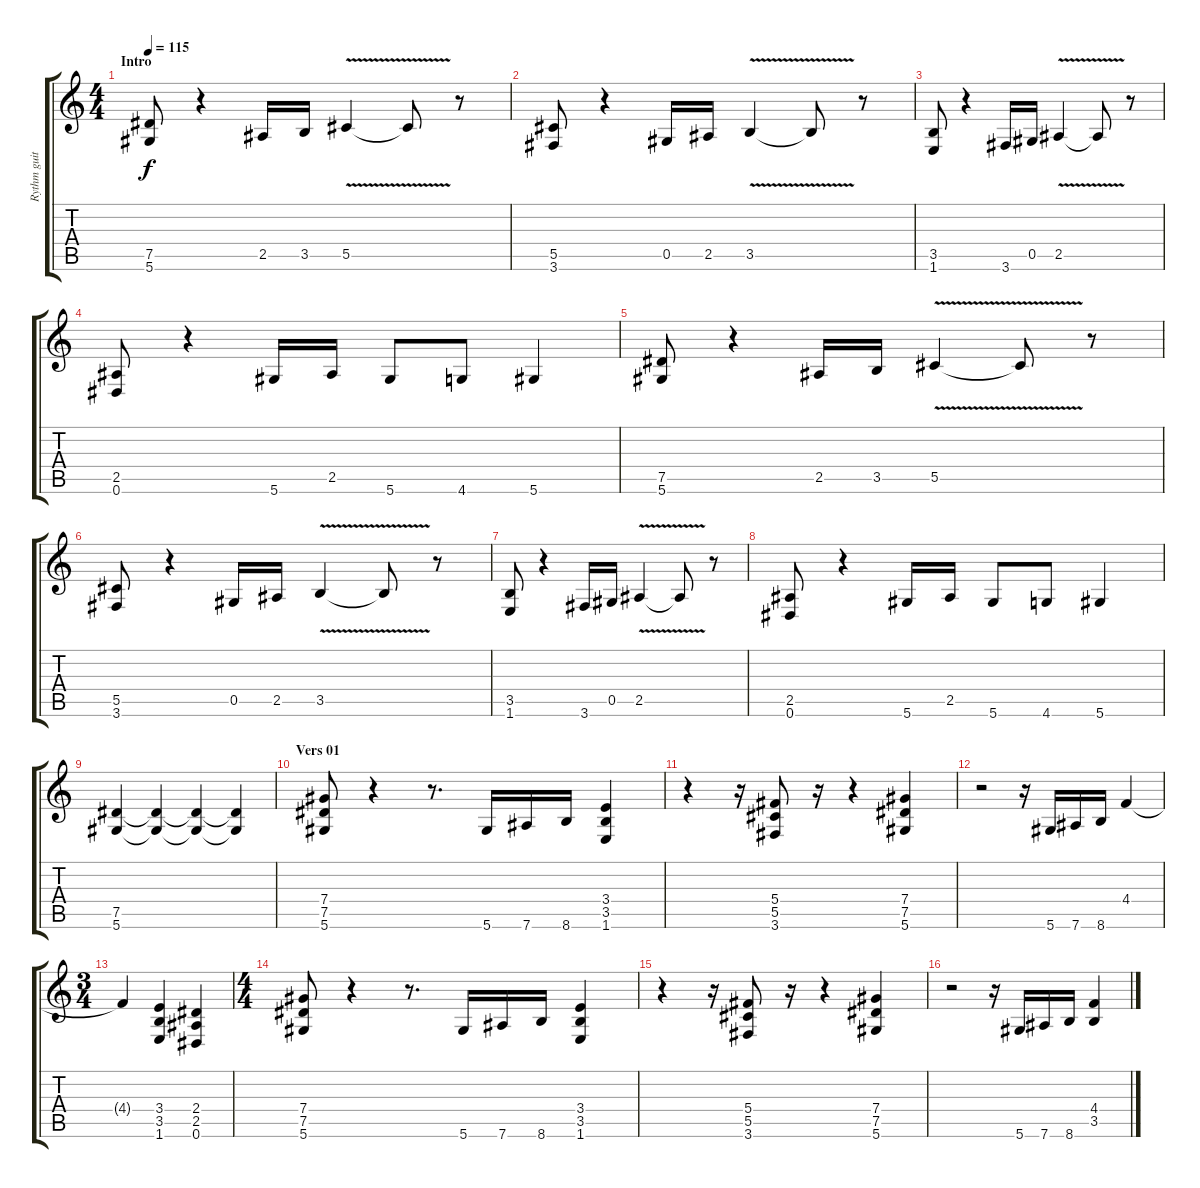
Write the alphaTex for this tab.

\track ("Rythm guitar" "Rythm guit") {instrument overdrivenguitar}
\staff {score tabs}
\tuning (Eb4 Bb3 Gb3 Db3 Ab2 Eb2) {hide}
\ts (4 4)
\section ("" "Intro")
\tempo 115
\clef g2
\ks c
(7.5 5.6).8{dy f instrument overdrivenguitar} r.4 2.5.16 3.5.16 5.5{v}.4 5.5{t}.8 r.8 |
(5.5 3.6).8 r.4 0.5.16 2.5.16 3.5{v}.4 3.5{t}.8 r.8 |
(3.5 1.6).8 r.4 3.6.16 0.5.16 2.5{v}.4 2.5{t}.8 r.8 |
(2.5 0.6).8 r.4 5.6.16 2.5.16 5.6.8 4.6.8 5.6.4 |
(7.5 5.6).8 r.4 2.5.16 3.5.16 5.5{v}.4 5.5{t}.8 r.8 |
(5.5 3.6).8 r.4 0.5.16 2.5.16 3.5{v}.4 3.5{t}.8 r.8 |
(3.5 1.6).8 r.4 3.6.16 0.5.16 2.5{v}.4 2.5{t}.8 r.8 |
(2.5 0.6).8 r.4 5.6.16 2.5.16 5.6.8 4.6.8 5.6.4 |
(7.5 5.6).4 (7.5{t} 5.6{t}).4 (7.5{t} 5.6{t}).4 (7.5{t} 5.6{t}).4 |
\section ("" "Vers 01")
(7.4 7.5 5.6).8 r.4 r.8{d} 5.6.16 7.6.16 8.6.16 (3.4 3.5 1.6).4 |
r.4 r.16 (5.4 5.5 3.6).8 r.16 r.4 (7.4 7.5 5.6).4 |
r.2 r.16 5.6.16 7.6.16 8.6.16 4.4.4 |
\ts (3 4)
4.4{t}.4 (3.4 3.5 1.6).4 (2.4 2.5 0.6).4 |
\ts (4 4)
(7.4 7.5 5.6).8 r.4 r.8{d} 5.6.16 7.6.16 8.6.16 (3.4 3.5 1.6).4 |
r.4 r.16 (5.4 5.5 3.6).8 r.16 r.4 (7.4 7.5 5.6).4 |
r.2 r.16 5.6.16 7.6.16 8.6.16 (4.4 3.5).4
